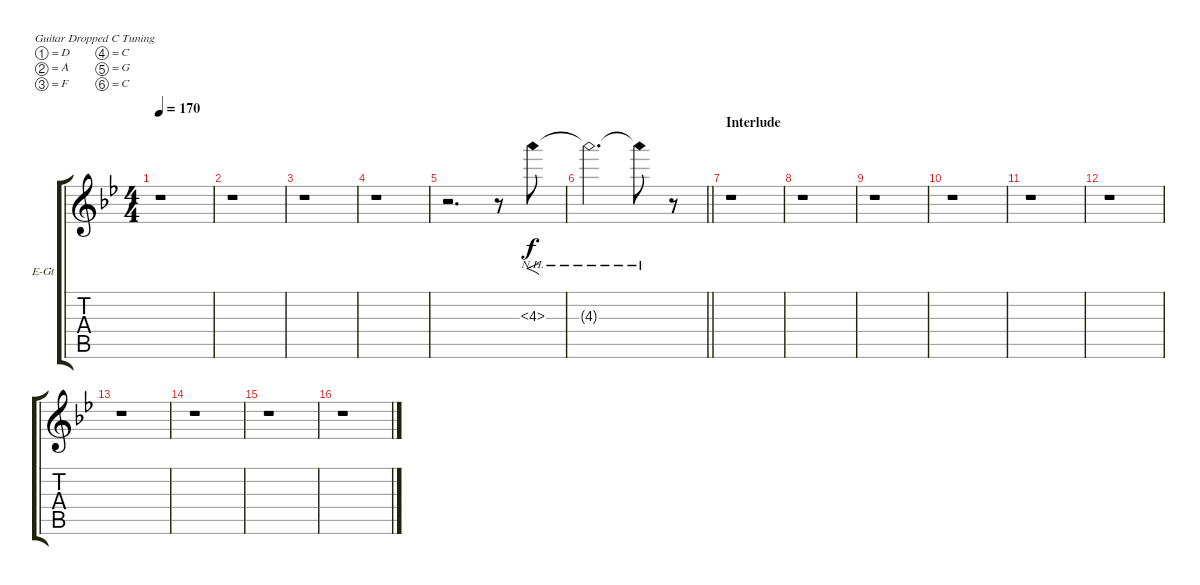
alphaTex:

\defaultSystemsLayout 4
\bracketExtendMode groupsimilarinstruments
\firstSystemTrackNameOrientation horizontal
\otherSystemsTrackNameOrientation horizontal
\track ("Guitar 2" "E-Gt") {instrument distortionguitar}
\staff {score tabs}
\tuning (D4 A3 F3 C3 G2 C2)
\ts (4 4)
\tempo 170
\clef g2
\ks bb
r.1{dy f} |
r.1 |
r.1 |
r.1 |
r.2{d} r.8 4.3{nh}.8{f} |
\barLineRight lightlight
4.3{nh t}.2{d} 4.3{nh t}.8 r.8 |
\section ("" "Interlude")
r.1 |
r.1 |
r.1 |
r.1 |
r.1 |
r.1 |
r.1 |
r.1 |
r.1 |
r.1
